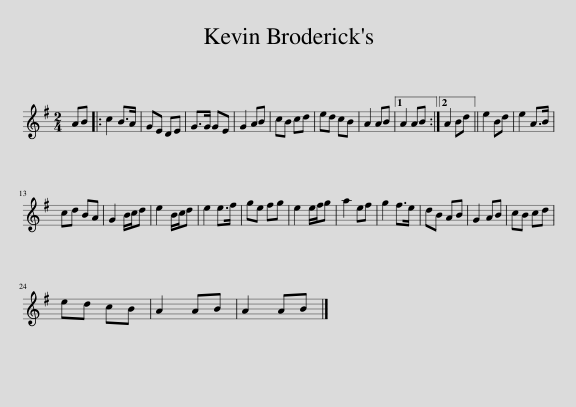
X:1
L:1/8
M:2/4
I:linebreak $
K:G
V:1 treble
V:1
 AB |: c2 B>A | GE DE | G>G GE | G2 AB | %5
 cB cd | ed cB | A2 AB |1 A2 AB :|2 A2 Bd || %10
 e2 Bd | e2 A>B |$ cd BA | G2 B/c/d | e2 B/c/d | %15
 e2 e>f | ge fg | e2 e/f/g | a2 ef | g2 f>e | %20
 dB AB | G2 AB | cB cd |$ ed cB | A2 AB | %25
 A2 AB |] %26
